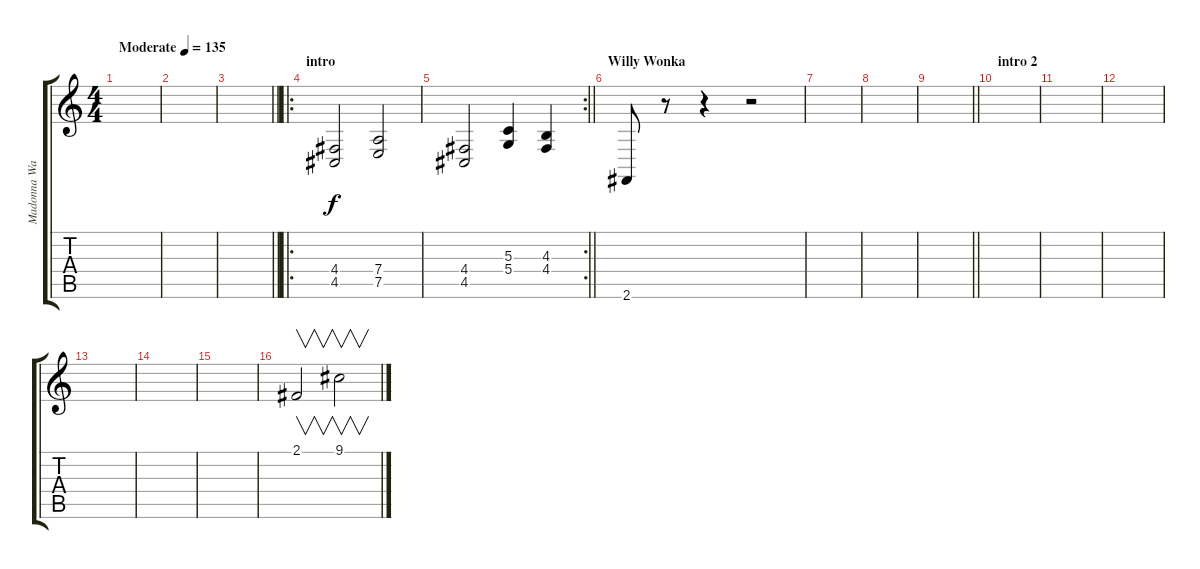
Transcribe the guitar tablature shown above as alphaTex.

\track ("Madonna Wayne Gacy" "Madonna Wa") {instrument drawbarorgan}
\staff {score tabs}
\tuning (E4 B3 G3 D3 A2 E2) {hide}
\ts (4 4)
\tempo (135 "Moderate")
\clef g2
\ks c
|
|
\barLineRight lightlight
|
\ro
\section ("" "intro")
(4.4 4.5).2 (7.4 7.5).2 |
\rc 2
\barLineRight lightlight
(4.4 4.5).2 (5.3 5.4).4 (4.3 4.4).4 |
\section ("" "Willy Wonka")
2.6.8 r.8 r.4 r.2 |
|
|
\barLineRight lightlight
|
\section ("" "intro 2")
|
|
|
|
|
|
2.1.2{v dy f} 9.1.2{v}
